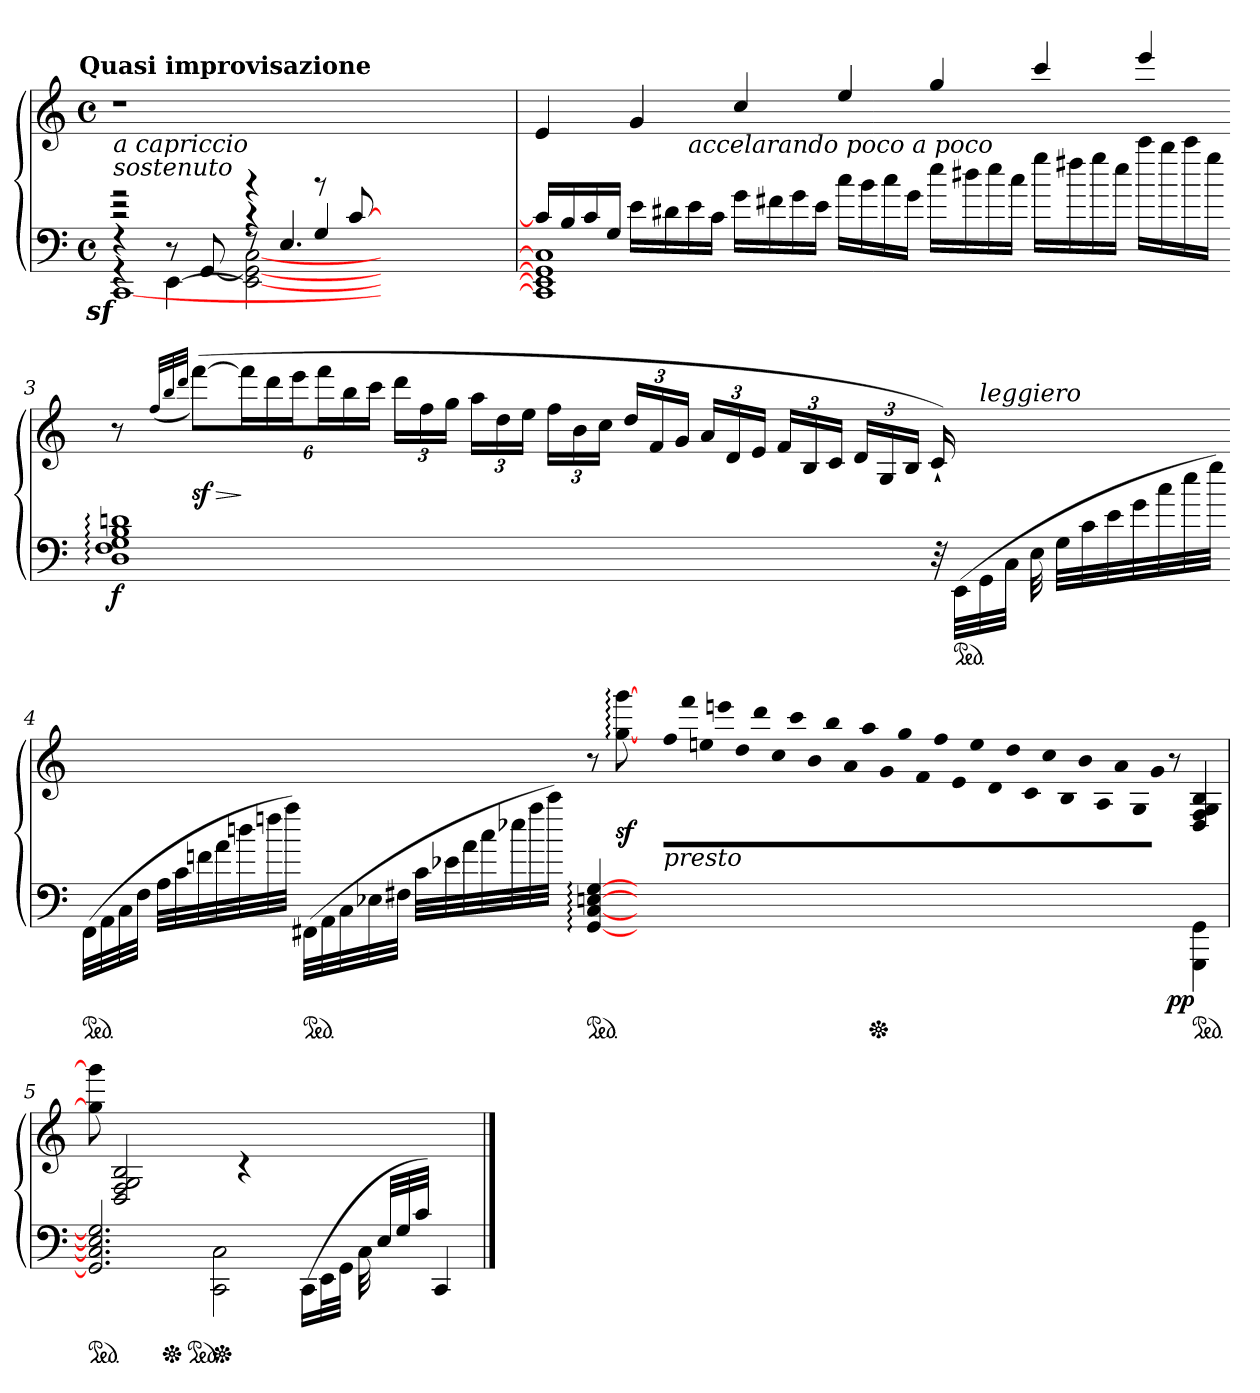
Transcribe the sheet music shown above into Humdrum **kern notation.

**kern	**kern	**dynam
*part1	*part1	*part1
*staff2	*staff1	*staff1/2
*clefF4	*clefG2	*
*k[]	*k[]	*
*C:	*C:	*
!!LO:TX:omd:t=Quasi improvisazione
*M4/4	*M4/4	*
*met(c)	*met(c)	*
*MM100	*MM100	*
=1	=1	=1
*^	*	*
*	*^	*	*
*	*	*^	*	*
*	*	*	*^	*	*
*	*	*	*	*^	*	*
!	!	!	!	!	!	!LO:TX:b:i:t=a capriccio\nsostenuto	!
!	!	!	!	!	!LO:DY:rj	!	!
2rg	2re	2rc	4rF	4rGG	[1CCz	1r	.
.	.	.	8r	[<4EE\	.	.	.
.	.	.	[8GG/	.	.	.	.
4rb	4rc	8rF	2EE_\ 2GG_\ [2C\	8ryy	.	.	.
.	.	4.E/	.	4ryy	.	.	.
8rb	4G/	.	.	.	.	.	.
[8c	.	.	.	4.ryy	.	.	.
2.ryy	2.ryy	2.ryy	2.ryy	.	2.ryy	2.ryy	.
.	.	.	.	2ryy	.	.	.
*	*v	*v	*v	*v	*v	*	*
=2	=2	=2	=2
*	*	*^	*
16cLL]	1CC] 1EE] 1GG] 1C]	4e	4.ryy	.
16B	.	.	.	.
16c	.	.	.	.
16GJJ	.	.	.	.
16e\LL	.	4g/	.	.
16d#X\	.	.	.	.
!	!	!	!LO:TX:b:i:t=accelarando poco a poco	!
16e\	.	.	1ryy	.
16c\JJ	.	.	.	.
16g\LL	.	4cc/	.	.
16f#X\	.	.	.	.
16g\	.	.	.	.
16e\JJ	.	.	.	.
16cc\LL	.	4ee/	.	.
16b\	.	.	.	.
16cc\	.	.	.	.
16g\JJ	.	.	.	.
16ee\LL	2.ryy	4gg/	.	.
16dd#X\	.	.	.	.
16ee\	.	.	.	.
16cc\JJ	.	.	.	.
16gg\LL	.	4ccc/	.	.
16ff#X\	.	.	.	.
16gg\	.	.	4.ryy	.
16ee\JJ	.	.	.	.
16ccc\LL	.	4eee/	.	.
16bb\	.	.	.	.
16ccc\	.	.	.	.
16gg\JJ	.	.	.	.
*v	*v	*	*	*
=3-	=3-	=3-	=3-
!	!	!	!LO:DY:b=2
*	*v	*v	*
1D: 1F: 1G: 1B: 1dn:	8r	f
.	(32qffLLL	.
.	32qbb	.
.	32qdddJJJ	.
.	([8fffL)	> sf
.	24fffL]	]
.	24ddd	.
.	24eeeJ	.
.	24fffL	.
.	24bb	.
.	24cccJJ	.
.	24dddLL	.
.	24ff	.
.	24ggJJ	.
.	24aaLL	.
.	24dd	.
.	24eeJJ	.
.	24ffLL	.
.	24b	.
.	24ccJJ	.
.	24ddLL	.
.	24f	.
.	24gJJ	.
4ryy	24aLL	.
.	24d	.
.	24eJJ	.
.	24fLL	.
.	24B	.
.	24cJJ	.
8ryy	24dLL	.
.	24G	.
.	24BJJ	.
32r	16c`)	.
*ped	*	*
(32EE\LLL	.	.
!	!LO:TX:a:i:t=leggiero	!
32GG\	16ryy	.
32C\JJJ	.	.
32E\	4ryy	.
32G/LLL	.	.
32c/	.	.
32e\	.	.
32g\	.	.
32cc\	.	.
32ee\	.	.
32gg\JJJ)	.	.
!!LO:LB:g=z
=4-	=4-	=4-
*ped	*	*
(32FF\LLL	8ryy	.
32AA\	.	.
32C\	.	.
32F\JJJ	.	.
32ryy	4ryy	.
32A/LLL	.	.
32c/	.	.
32fn\	.	.
32a\	.	.
32ddn\	.	.
32ffn\	.	.
32aa\JJJ)	.	.
*ped	*	*
(32FF#X\LLL	8ryy	.
32AA\	.	.
32C\	.	.
32E-X\	.	.
32F#X\JJJ	32ryy	.
32c\LLL	8ryy	.
32e-X\	.	.
32a\	.	.
32cc\	.	.
32ee-X\	16ryy	.
32aa\	.	.
32ccc\JJJ)	32ryy	.
*ped	*	*
[4GG: [4C: [4En: [4G:	8r	.
.	[8gg: [8ggg:	sf
56%19ryy	8ryy	.
*	*Xtuplet	*
!	!LO:TX:b:i:t=presto	!
!	!LO:N:vis=16	!
.	56ffLL	.
!	!LO:N:vis=16	!
.	56fff	.
!	!LO:N:vis=16	!
.	56een	.
!	!LO:N:vis=16	!
.	56eeen	.
!	!LO:N:vis=16	!
.	56dd	.
!	!LO:N:vis=16	!
.	56ddd	.
!	!LO:N:vis=16	!
.	56cc	.
!	!LO:N:vis=16	!
.	56ccc	.
!	!LO:N:vis=16	!
.	56b	.
!	!LO:N:vis=16	!
.	56bb	.
!	!LO:N:vis=16	!
.	56a	.
!	!LO:N:vis=16	!
.	56aa	.
!	!LO:N:vis=16	!
*Xped	*	*
56%23ryy	56g	.
!	!LO:N:vis=16	!
.	56gg	.
!	!LO:N:vis=16	!
.	56f	.
!	!LO:N:vis=16	!
.	56ff	.
!	!LO:N:vis=16	!
.	56e	.
!	!LO:N:vis=16	!
.	56ee	.
!	!LO:N:vis=16	!
.	56d	.
!	!LO:N:vis=16	!
.	56dd	.
!	!LO:N:vis=16	!
.	56c	.
!	!LO:N:vis=16	!
.	56cc	.
!	!LO:N:vis=16	!
.	56B	.
!	!LO:N:vis=16	!
.	56b	.
!	!LO:N:vis=16	!
.	56A	.
!	!LO:N:vis=16	!
.	56a	.
!	!LO:N:vis=16	!
.	56G	.
!	!LO:N:vis=16	!
.	56gJJ	.
.	8r	.
!	!	!LO:DY:b=2:rj
*ped	*	*
4GGG\ 4GG\	4D/ 4F/ 4G/ 4B/	p p
=5	=5	=5
!	!LO:TX:b:i:t=andante	!
*	*^	*
*ped	*	*	*
2.GG] 2.C] 2.E] 2.G]	8gg] 8ggg]	2ryy	.
.	2D/ 2F/ 2G/ 2B/	.	.
*Xped	*	*	*
.	.	1ryy	.
*ped	*	*	*
.	4ryy	.	.
*Xped	*	*	*
2CC\ 2C\	.	.	.
.	4rc	.	.
.	2ryy	.	.
(16CC\LL	.	.	.
32EE\L	.	.	.
32GG\JJJ	.	.	.
32C\	.	.	.
32E/LLL	.	.	.
32G/	.	.	.
32c/JJJ)	.	.	.
4CC	.	4ryy	.
.	8ryy	.	.
*	*v	*v	*
==	==	==
*-	*-	*-
